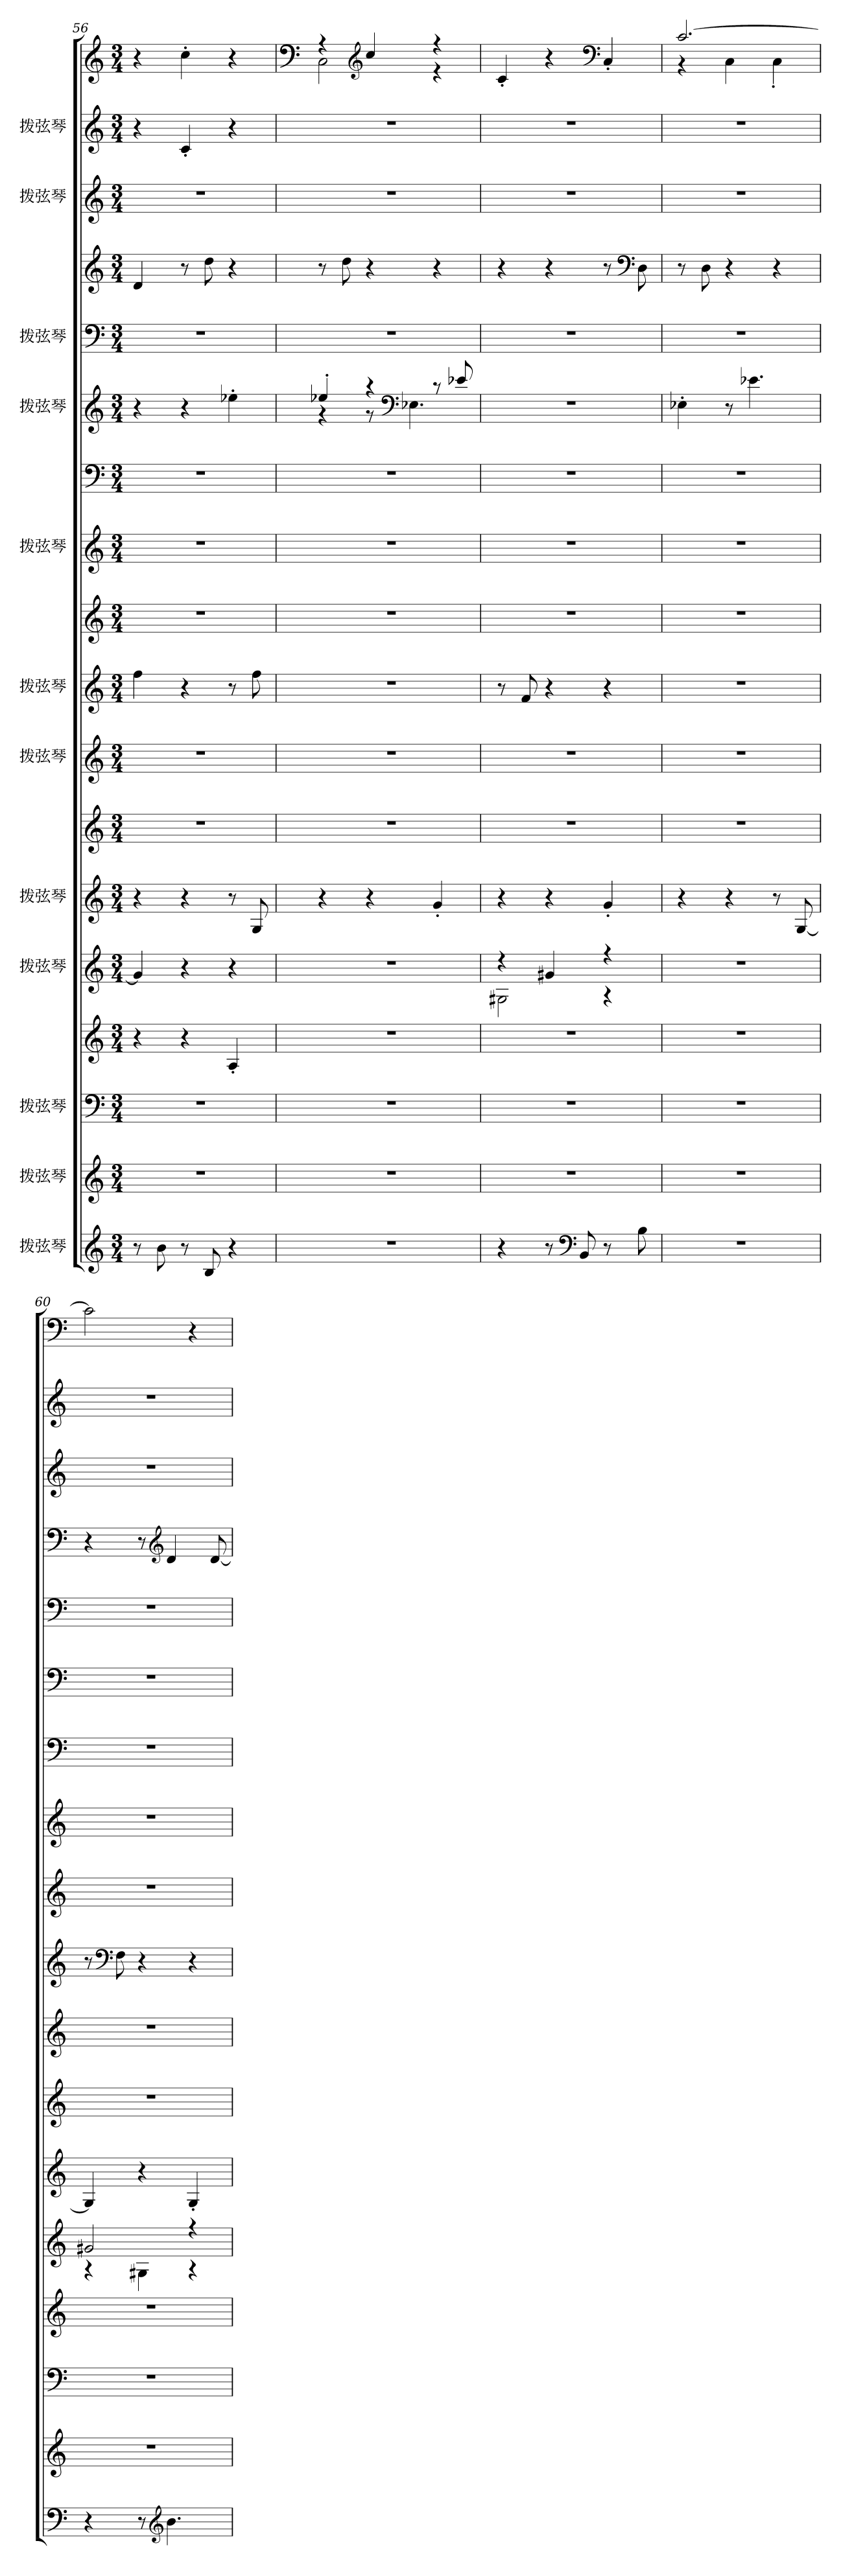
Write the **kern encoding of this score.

**kern	**kern	**kern	**kern	**kern	**kern	**kern	**kern	**kern	**kern	**kern	**kern	**kern	**kern	**kern	**kern	**kern	**kern
*part12	*part11	*part10	*part10	*part9	*part8	*part8	*part7	*part6	*part6	*part5	*part5	*part4	*part3	*part3	*part2	*part1	*part1
*staff18	*staff17	*staff16	*staff15	*staff14	*staff13	*staff12	*staff11	*staff10	*staff9	*staff8	*staff7	*staff6	*staff5	*staff4	*staff3	*staff2	*staff1
*I"拨弦琴	*I"拨弦琴	*I"拨弦琴	*	*I"拨弦琴	*I"拨弦琴	*	*I"拨弦琴	*I"拨弦琴	*	*I"拨弦琴	*	*I"拨弦琴	*I"拨弦琴	*	*I"拨弦琴	*I"拨弦琴	*
*clefG2	*clefG2	*clefF4	*clefG2	*clefG2	*clefG2	*clefG2	*clefG2	*clefG2	*clefG2	*clefG2	*clefF4	*clefG2	*clefF4	*clefG2	*clefG2	*clefG2	*clefG2
*k[]	*k[]	*k[]	*k[]	*k[]	*k[]	*k[]	*k[]	*k[]	*k[]	*k[]	*k[]	*k[]	*k[]	*k[]	*k[]	*k[]	*k[]
*M3/4	*M3/4	*M3/4	*M3/4	*M3/4	*M3/4	*M3/4	*M3/4	*M3/4	*M3/4	*M3/4	*M3/4	*M3/4	*M3/4	*M3/4	*M3/4	*M3/4	*M3/4
=56	=56	=56	=56	=56	=56	=56	=56	=56	=56	=56	=56	=56	=56	=56	=56	=56	=56
8r	2.r	2.r	4r	4g#/]	4r	2.r	2.r	4ff\	2.r	2.r	2.r	4r	2.r	4d/	2.r	4r	4r
8b\	.	.	.	.	.	.	.	.	.	.	.	.	.	.	.	.	.
8r	.	.	4r	4r	4r	.	.	4r	.	.	.	4r	.	8r	.	4c'/	4cc'\
8B/	.	.	.	.	.	.	.	.	.	.	.	.	.	8dd\	.	.	.
4r	.	.	4A'/	4r	8r	.	.	8r	.	.	.	4ee-X'\	.	4r	.	4r	4r
.	.	.	.	.	8G/	.	.	8ff\	.	.	.	.	.	.	.	.	.
=57	=57	=57	=57	=57	=57	=57	=57	=57	=57	=57	=57	=57	=57	=57	=57	=57	=57
*	*	*	*	*	*	*	*	*	*	*	*	*	*	*	*	*	*clefF4
*	*	*	*	*	*	*	*	*	*	*	*	*^	*	*	*	*	*^
2.r	2.r	2.r	2.r	2.r	4r	2.r	2.r	2.r	2.r	2.r	2.r	4ee-X'/	4r	2.r	8r	2.r	2.r	4r	2C\
.	.	.	.	.	.	.	.	.	.	.	.	.	.	.	8dd\	.	.	.	.
*	*	*	*	*	*	*	*	*	*	*	*	*	*	*	*	*	*	*clefG2	*
.	.	.	.	.	4r	.	.	.	.	.	.	4r	8r	.	4r	.	.	4cc/	.
*	*	*	*	*	*	*	*	*	*	*	*	*clefF4	*	*	*	*	*	*	*
.	.	.	.	.	.	.	.	.	.	.	.	.	4.E-X\	.	.	.	.	.	.
.	.	.	.	.	4g'/	.	.	.	.	.	.	8r	.	.	4r	.	.	4r	4r
.	.	.	.	.	.	.	.	.	.	.	.	8e-X/	.	.	.	.	.	.	.
*	*	*	*	*	*	*	*	*	*	*	*	*v	*v	*	*	*	*	*v	*v
!!LO:PB:g=z
=58	=58	=58	=58	=58	=58	=58	=58	=58	=58	=58	=58	=58	=58	=58	=58	=58	=58
*	*	*	*	*^	*	*	*	*	*	*	*	*	*	*	*	*	*
4r	2.r	2.r	2.r	4r	2G#X\	4r	2.r	2.r	8r	2.r	2.r	2.r	2.r	2.r	4r	2.r	2.r	4c'/
.	.	.	.	.	.	.	.	.	8f/	.	.	.	.	.	.	.	.	.
8r	.	.	.	4g#X/	.	4r	.	.	4r	.	.	.	.	.	4r	.	.	4r
*clefF4	*	*	*	*	*	*	*	*	*	*	*	*	*	*	*	*	*	*
8BB/	.	.	.	.	.	.	.	.	.	.	.	.	.	.	.	.	.	.
*	*	*	*	*	*	*	*	*	*	*	*	*	*	*	*	*	*	*clefF4
8r	.	.	.	4r	4r	4g'/	.	.	4r	.	.	.	.	.	8r	.	.	4C'/
*	*	*	*	*	*	*	*	*	*	*	*	*	*	*	*clefF4	*	*	*
8B\	.	.	.	.	.	.	.	.	.	.	.	.	.	.	8D\	.	.	.
*	*	*	*	*v	*v	*	*	*	*	*	*	*	*	*	*	*	*	*
=59	=59	=59	=59	=59	=59	=59	=59	=59	=59	=59	=59	=59	=59	=59	=59	=59	=59
*	*	*	*	*	*	*	*	*	*	*	*	*	*	*	*	*	*^
2.r	2.r	2.r	2.r	2.r	4r	2.r	2.r	2.r	2.r	2.r	2.r	4E-X'\	2.r	8r	2.r	2.r	[2.c/	4r
.	.	.	.	.	.	.	.	.	.	.	.	.	.	8D\	.	.	.	.
.	.	.	.	.	4r	.	.	.	.	.	.	8r	.	4r	.	.	.	4C\
.	.	.	.	.	.	.	.	.	.	.	.	4.e-X\	.	.	.	.	.	.
.	.	.	.	.	8r	.	.	.	.	.	.	.	.	4r	.	.	.	4C'\
.	.	.	.	.	[8G/	.	.	.	.	.	.	.	.	.	.	.	.	.
*	*	*	*	*	*	*	*	*	*	*	*	*	*	*	*	*	*v	*v
=60	=60	=60	=60	=60	=60	=60	=60	=60	=60	=60	=60	=60	=60	=60	=60	=60	=60
*	*	*	*	*^	*	*	*	*	*	*	*	*	*	*	*	*	*
4r	2.r	2.r	2.r	2g#X/	4r	4G/]	2.r	2.r	8r	2.r	2.r	2.r	2.r	2.r	4r	2.r	2.r	2c\]
*	*	*	*	*	*	*	*	*	*clefF4	*	*	*	*	*	*	*	*	*
.	.	.	.	.	.	.	.	.	8F\	.	.	.	.	.	.	.	.	.
8r	.	.	.	.	4G#X\	4r	.	.	4r	.	.	.	.	.	8r	.	.	.
*clefG2	*	*	*	*	*	*	*	*	*	*	*	*	*	*	*clefG2	*	*	*
4.b\	.	.	.	.	.	.	.	.	.	.	.	.	.	.	4d/	.	.	.
.	.	.	.	4r	4r	4G'/	.	.	4r	.	.	.	.	.	.	.	.	4r
.	.	.	.	.	.	.	.	.	.	.	.	.	.	.	[8d/	.	.	.
*	*	*	*	*v	*v	*	*	*	*	*	*	*	*	*	*	*	*	*
=	=	=	=	=	=	=	=	=	=	=	=	=	=	=	=	=	=
*-	*-	*-	*-	*-	*-	*-	*-	*-	*-	*-	*-	*-	*-	*-	*-	*-	*-
